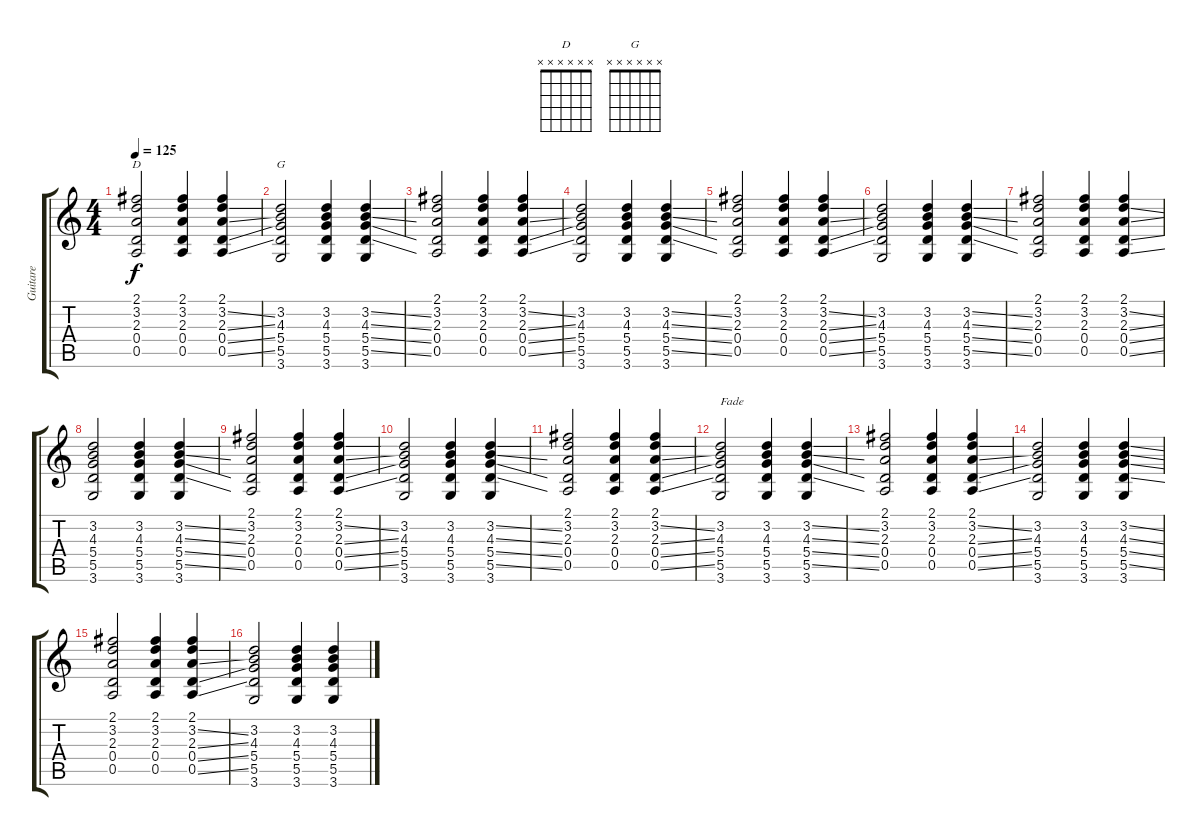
\track ("Guitare" "Guitare") {instrument acousticguitarnylon}
\staff {score tabs}
\tuning (E4 B3 G3 D3 A2 E2) {hide}
\chord ("D" x x x x x x) {firstfret 0}
\chord ("G" x x x x x x) {firstfret 0}
\ts (4 4)
\tempo 125
\clef g2
\ks c
(2.1 3.2 2.3 0.4 0.5).2{ch "D" dy f} (2.1 3.2 2.3 0.4 0.5).4 (2.1 3.2{ss} 2.3{ss} 0.4{ss} 0.5{ss}).4 |
(3.2 4.3 5.4 5.5 3.6).2{ch "G"} (3.2 4.3 5.4 5.5 3.6).4 (3.2{ss} 4.3{ss} 5.4{ss} 5.5{ss} 3.6).4 |
(2.1 3.2 2.3 0.4 0.5).2 (2.1 3.2 2.3 0.4 0.5).4 (2.1 3.2{ss} 2.3{ss} 0.4{ss} 0.5{ss}).4 |
(3.2 4.3 5.4 5.5 3.6).2 (3.2 4.3 5.4 5.5 3.6).4 (3.2{ss} 4.3{ss} 5.4{ss} 5.5{ss} 3.6).4 |
(2.1 3.2 2.3 0.4 0.5).2 (2.1 3.2 2.3 0.4 0.5).4 (2.1 3.2{ss} 2.3{ss} 0.4{ss} 0.5{ss}).4 |
(3.2 4.3 5.4 5.5 3.6).2 (3.2 4.3 5.4 5.5 3.6).4 (3.2{ss} 4.3{ss} 5.4{ss} 5.5{ss} 3.6).4 |
(2.1 3.2 2.3 0.4 0.5).2 (2.1 3.2 2.3 0.4 0.5).4 (2.1 3.2{ss} 2.3{ss} 0.4{ss} 0.5{ss}).4 |
(3.2 4.3 5.4 5.5 3.6).2 (3.2 4.3 5.4 5.5 3.6).4 (3.2{ss} 4.3{ss} 5.4{ss} 5.5{ss} 3.6).4 |
(2.1 3.2 2.3 0.4 0.5).2 (2.1 3.2 2.3 0.4 0.5).4 (2.1 3.2{ss} 2.3{ss} 0.4{ss} 0.5{ss}).4 |
(3.2 4.3 5.4 5.5 3.6).2 (3.2 4.3 5.4 5.5 3.6).4 (3.2{ss} 4.3{ss} 5.4{ss} 5.5{ss} 3.6).4 |
(2.1 3.2 2.3 0.4 0.5).2 (2.1 3.2 2.3 0.4 0.5).4 (2.1 3.2{ss} 2.3{ss} 0.4{ss} 0.5{ss}).4 |
(3.2 4.3 5.4 5.5 3.6).2{txt "Fade" volume 0} (3.2 4.3 5.4 5.5 3.6).4 (3.2{ss} 4.3{ss} 5.4{ss} 5.5{ss} 3.6).4 |
(2.1 3.2 2.3 0.4 0.5).2 (2.1 3.2 2.3 0.4 0.5).4 (2.1 3.2{ss} 2.3{ss} 0.4{ss} 0.5{ss}).4 |
(3.2 4.3 5.4 5.5 3.6).2 (3.2 4.3 5.4 5.5 3.6).4 (3.2{ss} 4.3{ss} 5.4{ss} 5.5{ss} 3.6).4 |
(2.1 3.2 2.3 0.4 0.5).2 (2.1 3.2 2.3 0.4 0.5).4 (2.1 3.2{ss} 2.3{ss} 0.4{ss} 0.5{ss}).4 |
(3.2 4.3 5.4 5.5 3.6).2 (3.2 4.3 5.4 5.5 3.6).4 (3.2{ss} 4.3{ss} 5.4{ss} 5.5{ss} 3.6).4
